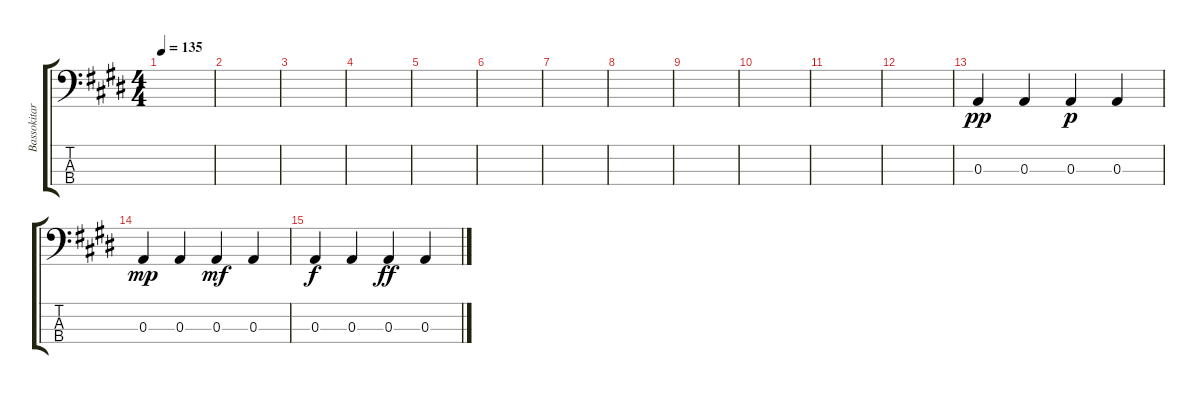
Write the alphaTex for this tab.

\track ("Bassokitara" "Bassokitar") {instrument slapbass1}
\staff {score tabs}
\tuning (G2 D2 A1 E1) {hide}
\ts (4 4)
\tempo 135
\clef f4
\ks e
|
|
|
|
|
|
|
|
|
|
|
|
0.3.4{dy pp} 0.3.4 0.3.4{dy p} 0.3.4 |
0.3.4{dy mp} 0.3.4 0.3.4{dy mf} 0.3.4 |
0.3.4{dy f} 0.3.4 0.3.4{dy ff} 0.3.4
